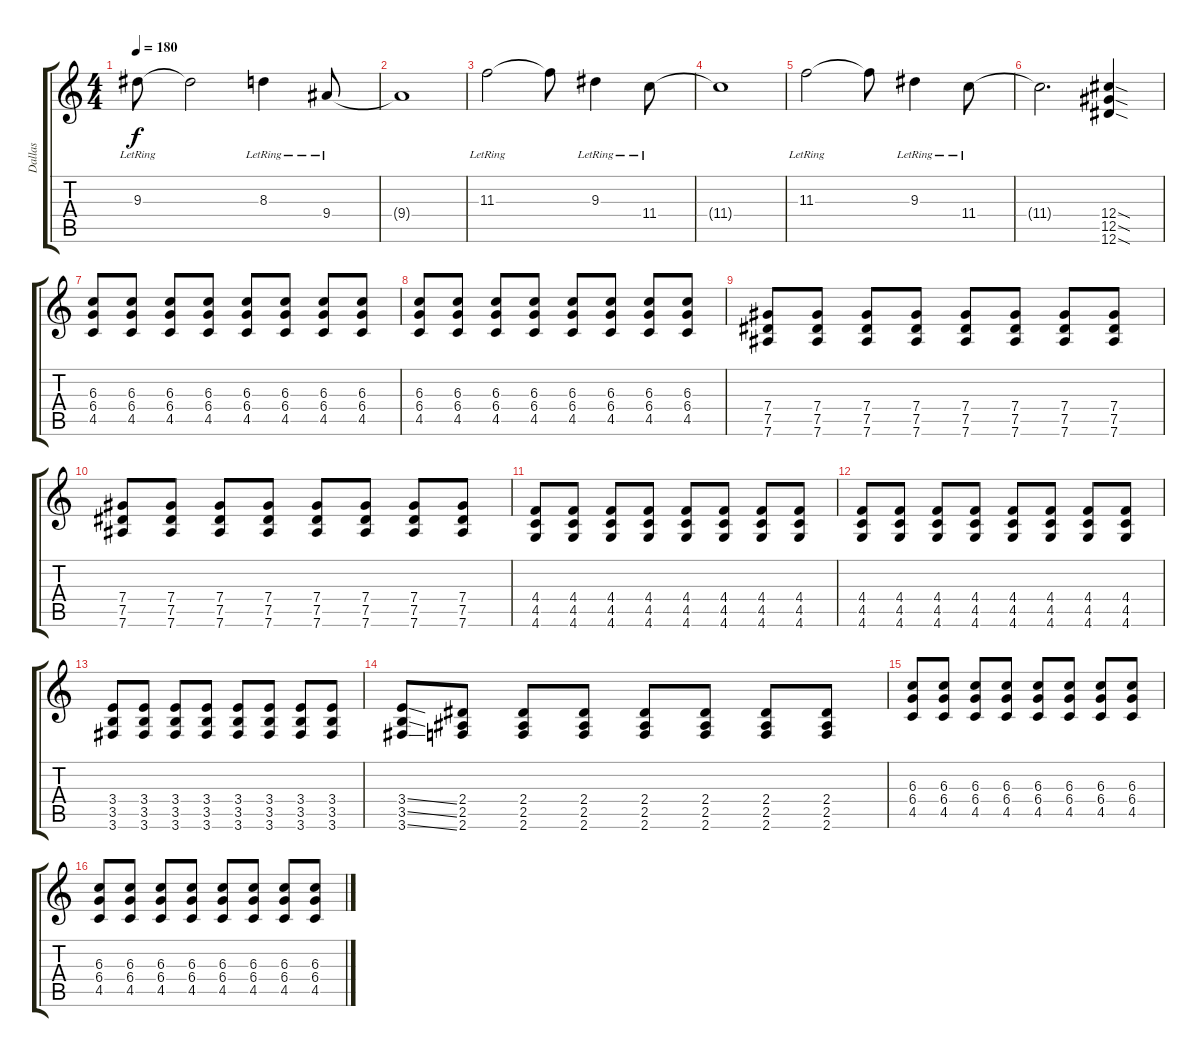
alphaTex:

\track ("Dallas" "Dallas") {instrument distortionguitar}
\staff {score tabs}
\tuning (Eb4 Bb3 Gb3 Db3 Ab2 Eb2) {hide}
\ts (4 4)
\tempo 180
\clef g2
\ks c
9.3{lr}.8{dy f} 9.3{t}.2 8.3{lr}.4 9.4{lr}.8 |
9.4{t}.1 |
11.3{lr}.2 11.3{t}.8 9.3{lr}.4 11.4{lr}.8 |
11.4{t}.1 |
11.3{lr}.2 11.3{t}.8 9.3{lr}.4 11.4{lr}.8 |
11.4{t}.2{d} (12.4{sod} 12.5{sod} 12.6{sod}).4 |
(6.3 6.4 4.5).8 (6.3 6.4 4.5).8 (6.3 6.4 4.5).8 (6.3 6.4 4.5).8 (6.3 6.4 4.5).8 (6.3 6.4 4.5).8 (6.3 6.4 4.5).8 (6.3 6.4 4.5).8 |
(6.3 6.4 4.5).8 (6.3 6.4 4.5).8 (6.3 6.4 4.5).8 (6.3 6.4 4.5).8 (6.3 6.4 4.5).8 (6.3 6.4 4.5).8 (6.3 6.4 4.5).8 (6.3 6.4 4.5).8 |
(7.4 7.5 7.6).8 (7.4 7.5 7.6).8 (7.4 7.5 7.6).8 (7.4 7.5 7.6).8 (7.4 7.5 7.6).8 (7.4 7.5 7.6).8 (7.4 7.5 7.6).8 (7.4 7.5 7.6).8 |
(7.4 7.5 7.6).8 (7.4 7.5 7.6).8 (7.4 7.5 7.6).8 (7.4 7.5 7.6).8 (7.4 7.5 7.6).8 (7.4 7.5 7.6).8 (7.4 7.5 7.6).8 (7.4 7.5 7.6).8 |
(4.4 4.5 4.6).8 (4.4 4.5 4.6).8 (4.4 4.5 4.6).8 (4.4 4.5 4.6).8 (4.4 4.5 4.6).8 (4.4 4.5 4.6).8 (4.4 4.5 4.6).8 (4.4 4.5 4.6).8 |
(4.4 4.5 4.6).8 (4.4 4.5 4.6).8 (4.4 4.5 4.6).8 (4.4 4.5 4.6).8 (4.4 4.5 4.6).8 (4.4 4.5 4.6).8 (4.4 4.5 4.6).8 (4.4 4.5 4.6).8 |
(3.4 3.5 3.6).8 (3.4 3.5 3.6).8 (3.4 3.5 3.6).8 (3.4 3.5 3.6).8 (3.4 3.5 3.6).8 (3.4 3.5 3.6).8 (3.4 3.5 3.6).8 (3.4 3.5 3.6).8 |
(3.4{ss} 3.5{ss} 3.6{ss}).8 (2.4 2.5 2.6).8 (2.4 2.5 2.6).8 (2.4 2.5 2.6).8 (2.4 2.5 2.6).8 (2.4 2.5 2.6).8 (2.4 2.5 2.6).8 (2.4 2.5 2.6).8 |
(6.3 6.4 4.5).8 (6.3 6.4 4.5).8 (6.3 6.4 4.5).8 (6.3 6.4 4.5).8 (6.3 6.4 4.5).8 (6.3 6.4 4.5).8 (6.3 6.4 4.5).8 (6.3 6.4 4.5).8 |
(6.3 6.4 4.5).8 (6.3 6.4 4.5).8 (6.3 6.4 4.5).8 (6.3 6.4 4.5).8 (6.3 6.4 4.5).8 (6.3 6.4 4.5).8 (6.3 6.4 4.5).8 (6.3 6.4 4.5).8
